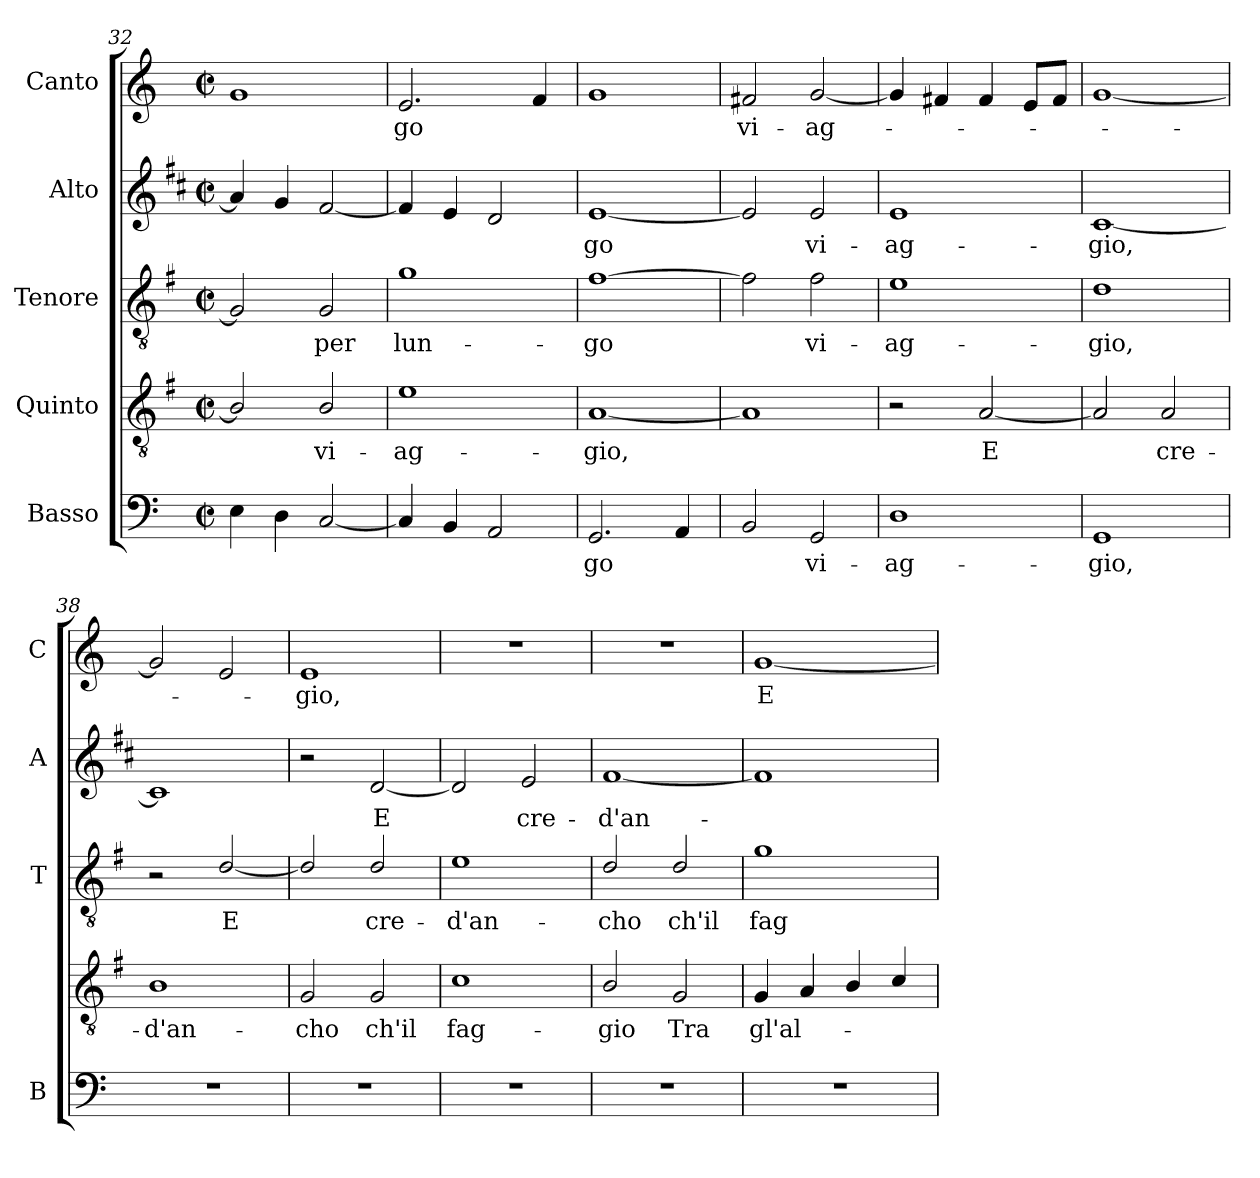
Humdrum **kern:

**kern	**text	**kern	**text	**kern	**text	**kern	**text	**kern	**text
*part5	*part5	*part4	*part4	*part3	*part3	*part2	*part2	*part1	*part1
*staff5	*staff5	*staff4	*staff4	*staff3	*staff3	*staff2	*staff2	*staff1	*staff1
*I"Basso	*	*I"Quinto	*	*I"Tenore	*	*I"Alto	*	*I"Canto	*
*I'B	*	*	*	*I'T	*	*I'A	*	*I'C	*
!!LO:LB:g=z
*clefF4	*	*clefGv2	*	*clefGv2	*	*clefG2	*	*clefG2	*
*	*	*ITrd4c7	*	*ITrd4c7	*	*ITrd1c2	*	*	*
*k[]	*	*k[]	*	*k[]	*	*k[]	*	*k[]	*
*C:	*	*C:	*	*C:	*	*C:	*	*C:	*
*M2/2	*	*M2/2	*	*M2/2	*	*M2/2	*	*M2/2	*
*met(c|)	*	*met(c|)	*	*met(c|)	*	*met(c|)	*	*met(c|)	*
=32	=32	=32	=32	=32	=32	=32	=32	=32	=32
4E\	.	2E/]	.	2C/]	.	4g/]	.	1g	.
4D\	.	.	.	.	.	4f/	.	.	.
!	!	!	!LO:LY:b	!	!	!	!	!	!
!	!	!	!	!	!LO:LY:b	!	!	!	!
[2C/	.	2E/	vi-	2C/	per	[2e/	.	.	.
=33	=33	=33	=33	=33	=33	=33	=33	=33	=33
!	!	!	!LO:LY:b	!	!	!	!	!	!
!	!	!	!	!	!LO:LY:b	!	!	!	!
!	!	!	!	!	!	!	!	!	!LO:LY:b
4C/]	.	1A	-ag-	1c	lun-	4e/]	.	2.e/	-go
4BB/	.	.	.	.	.	4d/	.	.	.
2AA/	.	.	.	.	.	2c/	.	.	.
.	.	.	.	.	.	.	.	4f/	.
=34	=34	=34	=34	=34	=34	=34	=34	=34	=34
!	!LO:LY:b	!	!	!	!	!	!	!	!
!	!	!	!LO:LY:b	!	!	!	!	!	!
!	!	!	!	!	!LO:LY:b	!	!	!	!
!	!	!	!	!	!	!	!LO:LY:b	!	!
2.GG/	-go	[1D	-gio,	[1B	-go	[1d	-go	1g	.
4AA/	.	.	.	.	.	.	.	.	.
=35	=35	=35	=35	=35	=35	=35	=35	=35	=35
!	!	!	!	!	!	!	!	!	!LO:LY:b
2BB/	.	1D]	.	2B\]	.	2d/]	.	2f#X/	vi-
!	!LO:LY:b	!	!	!	!	!	!	!	!
!	!	!	!	!	!LO:LY:b	!	!	!	!
!	!	!	!	!	!	!	!LO:LY:b	!	!
!	!	!	!	!	!	!	!	!	!LO:LY:b
2GG/	vi-	.	.	2B\	vi-	2d/	vi-	[2g/	-ag-
=36	=36	=36	=36	=36	=36	=36	=36	=36	=36
!	!LO:LY:b	!	!	!	!	!	!	!	!
!	!	!	!	!	!LO:LY:b	!	!	!	!
!	!	!	!	!	!	!	!LO:LY:b	!	!
1D	-ag-	2r	.	1A	-ag-	1d	-ag-	4g/]	.
.	.	.	.	.	.	.	.	4f#X/	.
!	!	!	!LO:LY:b	!	!	!	!	!	!
.	.	[2D/	E	.	.	.	.	4f#/	.
.	.	.	.	.	.	.	.	8e/L	.
.	.	.	.	.	.	.	.	8f#/J	.
=37	=37	=37	=37	=37	=37	=37	=37	=37	=37
!	!LO:LY:b	!	!	!	!	!	!	!	!
!	!	!	!	!	!LO:LY:b	!	!	!	!
!	!	!	!	!	!	!	!LO:LY:b	!	!
1GG	-gio,	2D/]	.	1G	-gio,	[1B	-gio,	[1g	.
!	!	!	!LO:LY:b	!	!	!	!	!	!
.	.	2D/	cre-	.	.	.	.	.	.
=38	=38	=38	=38	=38	=38	=38	=38	=38	=38
!	!	!	!LO:LY:b	!	!	!	!	!	!
1r	.	1E	-d'an-	2r	.	1B]	.	2g/]	.
!	!	!	!	!	!LO:LY:b	!	!	!	!
.	.	.	.	[2G/	E	.	.	2e/	.
=39	=39	=39	=39	=39	=39	=39	=39	=39	=39
!	!	!	!LO:LY:b	!	!	!	!	!	!
!	!	!	!	!	!	!	!	!	!LO:LY:b
1r	.	2C/	-cho	2G/]	.	2r	.	1e	-gio,
!	!	!	!LO:LY:b	!	!	!	!	!	!
!	!	!	!	!	!LO:LY:b	!	!	!	!
!	!	!	!	!	!	!	!LO:LY:b	!	!
.	.	2C/	ch'il	2G/	cre-	[2c/	E	.	.
!!LO:PB:g=z
=40	=40	=40	=40	=40	=40	=40	=40	=40	=40
!	!	!	!LO:LY:b	!	!	!	!	!	!
!	!	!	!	!	!LO:LY:b	!	!	!	!
1r	.	1F	fag-	1A	-d'an-	2c/]	.	1r	.
!	!	!	!	!	!	!	!LO:LY:b	!	!
.	.	.	.	.	.	2d/	cre-	.	.
=41	=41	=41	=41	=41	=41	=41	=41	=41	=41
!	!	!	!LO:LY:b	!	!	!	!	!	!
!	!	!	!	!	!LO:LY:b	!	!	!	!
!	!	!	!	!	!	!	!LO:LY:b	!	!
1r	.	2E/	-gio	2G/	-cho	[1e	-d'an-	1r	.
!	!	!	!LO:LY:b	!	!	!	!	!	!
!	!	!	!	!	!LO:LY:b	!	!	!	!
.	.	2C/	Tra	2G/	ch'il	.	.	.	.
=42	=42	=42	=42	=42	=42	=42	=42	=42	=42
!	!	!	!LO:LY:b	!	!	!	!	!	!
!	!	!	!	!	!LO:LY:b	!	!	!	!
!	!	!	!	!	!	!	!	!	!LO:LY:b
1r	.	4C/	gl'al-	1c	fag-	1e]	.	[1g	E
.	.	4D/	.	.	.	.	.	.	.
.	.	4E/	.	.	.	.	.	.	.
.	.	4F/	.	.	.	.	.	.	.
=	=	=	=	=	=	=	=	=	=
*-	*-	*-	*-	*-	*-	*-	*-	*-	*-
